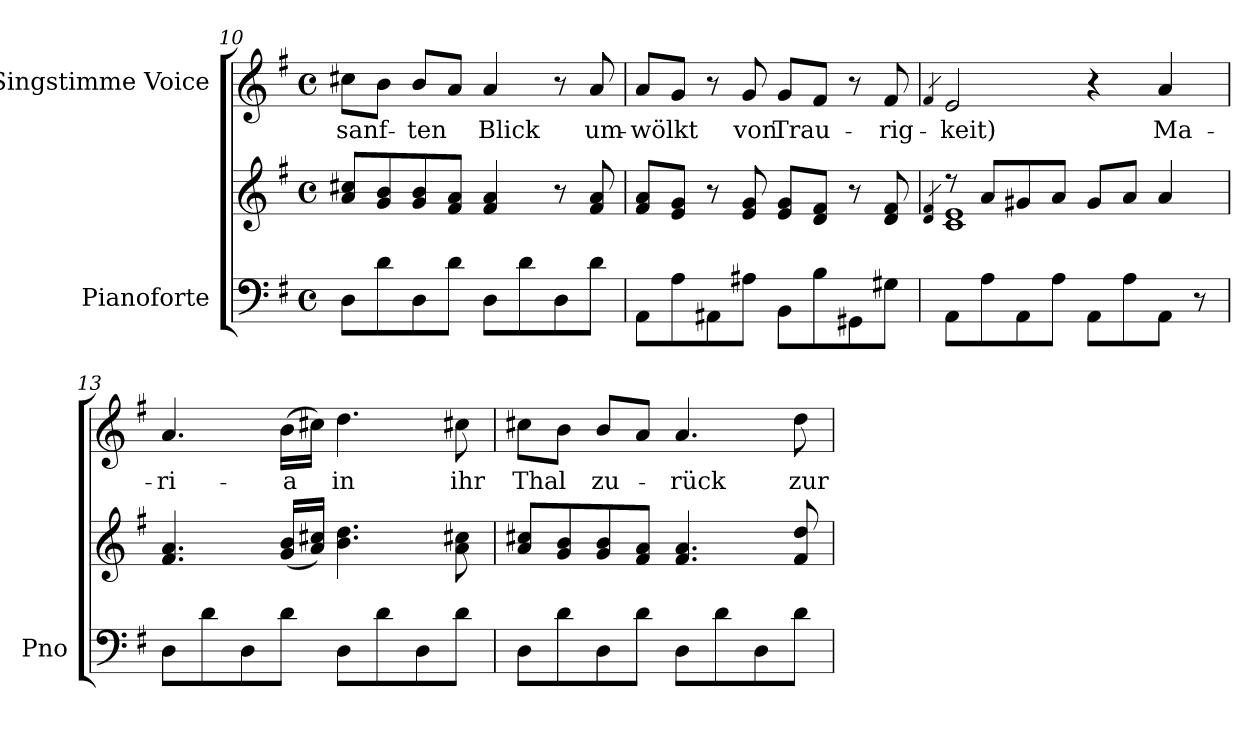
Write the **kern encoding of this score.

**kern	**kern	**kern	**text
*part2	*part2	*part1	*part1
*staff3	*staff2	*staff1	*staff1
*I"Pianoforte	*	*I"Singstimme Voice	*
*I'Pno	*	*	*
!!LO:PB:g=z
*clefF4	*clefG2	*clefG2	*
*k[f#]	*k[f#]	*k[f#]	*
*M4/4	*M4/4	*M4/4	*
*met(c)	*met(c)	*met(c)	*
=10	=10	=10	=10
!	!	!	!LO:LY:b
8D\L	8a/ 8cc#X/L	8cc#X\L	sanf-
8d\	8g/ 8b/	8b\J	.
!	!	!	!LO:LY:b
8D\	8g/ 8b/	8b/L	-ten
8d\J	8f#/ 8a/J	8a/J	.
!	!	!	!LO:LY:b
8D\L	4f#/ 4a/	4a/	Blick
8d\	.	.	.
8D\	8r	8r	.
!	!	!	!LO:LY:b
8d\J	8f#/ 8a/	8a/	um-
=11	=11	=11	=11
!	!	!	!LO:LY:b
8AA\L	8f#/ 8a/L	8a/L	-wölkt
8A\	8e/ 8g/J	8g/J	.
8AA#X\	8r	8r	.
!	!	!	!LO:LY:b
8A#X\J	8e/ 8g/	8g/	von
!	!	!	!LO:LY:b
8BB\L	8e/ 8g/L	8g/L	Trau-
8B\	8d/ 8f#/J	8f#/J	.
8GG#X\	8r	8r	.
!	!	!	!LO:LY:b
8G#j\J	8d/ 8f#/	8f#/	-rig-
=12	=12	=12	=12
*	*^	*	*
.	.	4qd/ 4qf#/	4qf#/	.
!	!	!	!	!LO:LY:b
8AA\L	8r	1c 1e	2e/	-keit)
8A\	8a/L	.	.	.
8AA\	8g#X/	.	.	.
8A\J	8a/J	.	.	.
8AA\L	8g#/L	.	4r	.
8A\	8a/J	.	.	.
!	!	!	!	!LO:LY:b
8AA\J	4a/	.	4a/	Ma-
8r	.	.	.	.
*	*v	*v	*	*
=13	=13	=13	=13
!	!	!	!LO:LY:b
8D\L	4.f#/ 4.a/	4.a/	-ri-
8d\	.	.	.
8D\	.	.	.
!	!	!	!LO:LY:b
8d\J	(16g/ 16b/LL	(16b\LL	-a
.	16a/ 16cc#X/JJ)	16cc#X\JJ)	.
!	!	!	!LO:LY:b
8D\L	4.b\ 4.dd\	4.dd\	in
8d\	.	.	.
8D\	.	.	.
!	!	!	!LO:LY:b
8d\J	8a\ 8cc#X\	8cc#X\	ihr
!!LO:LB:g=z
=14	=14	=14	=14
!	!	!	!LO:LY:b
8D\L	8a/ 8cc#j/L	8cc#j\L	Thal
8d\	8g/ 8b/	8b\J	.
!	!	!	!LO:LY:b
8D\	8g/ 8b/	8b/L	zu-
8d\J	8f#/ 8a/J	8a/J	.
!	!	!	!LO:LY:b
8D\L	4.f#/ 4.a/	4.a/	-rück
8d\	.	.	.
8D\	.	.	.
!	!	!	!LO:LY:b
8d\J	8f#/ 8dd/	8dd\	zur
=	=	=	=
*-	*-	*-	*-
